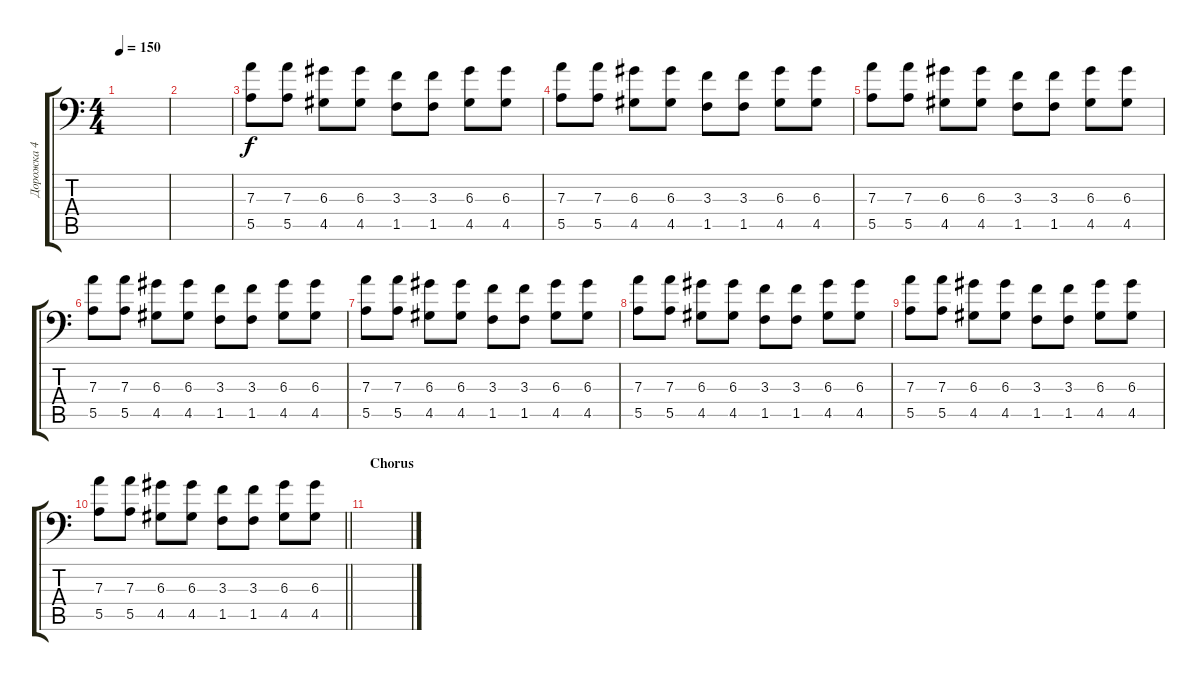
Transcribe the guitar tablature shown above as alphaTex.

\track ("Дорожка 4" "Дорожка 4") {instrument distortionguitar}
\staff {score tabs}
\tuning (B3 Gb3 D3 A2 E2 A1) {hide}
\ts (4 4)
\tempo 150
\clef f4
\ks c
|
|
(7.3 5.5).8 (7.3 5.5).8 (6.3 4.5).8 (6.3 4.5).8 (3.3 1.5).8 (3.3 1.5).8 (6.3 4.5).8 (6.3 4.5).8 |
(7.3 5.5).8 (7.3 5.5).8 (6.3 4.5).8 (6.3 4.5).8 (3.3 1.5).8 (3.3 1.5).8 (6.3 4.5).8 (6.3 4.5).8 |
(7.3 5.5).8 (7.3 5.5).8 (6.3 4.5).8 (6.3 4.5).8 (3.3 1.5).8 (3.3 1.5).8 (6.3 4.5).8 (6.3 4.5).8 |
(7.3 5.5).8 (7.3 5.5).8 (6.3 4.5).8 (6.3 4.5).8 (3.3 1.5).8 (3.3 1.5).8 (6.3 4.5).8 (6.3 4.5).8 |
(7.3 5.5).8 (7.3 5.5).8 (6.3 4.5).8 (6.3 4.5).8 (3.3 1.5).8 (3.3 1.5).8 (6.3 4.5).8 (6.3 4.5).8 |
(7.3 5.5).8 (7.3 5.5).8 (6.3 4.5).8 (6.3 4.5).8 (3.3 1.5).8 (3.3 1.5).8 (6.3 4.5).8 (6.3 4.5).8 |
(7.3 5.5).8 (7.3 5.5).8 (6.3 4.5).8 (6.3 4.5).8 (3.3 1.5).8 (3.3 1.5).8 (6.3 4.5).8 (6.3 4.5).8 |
\barLineRight lightlight
(7.3 5.5).8 (7.3 5.5).8 (6.3 4.5).8 (6.3 4.5).8 (3.3 1.5).8 (3.3 1.5).8 (6.3 4.5).8 (6.3 4.5).8 |
\section ("" "Chorus")
